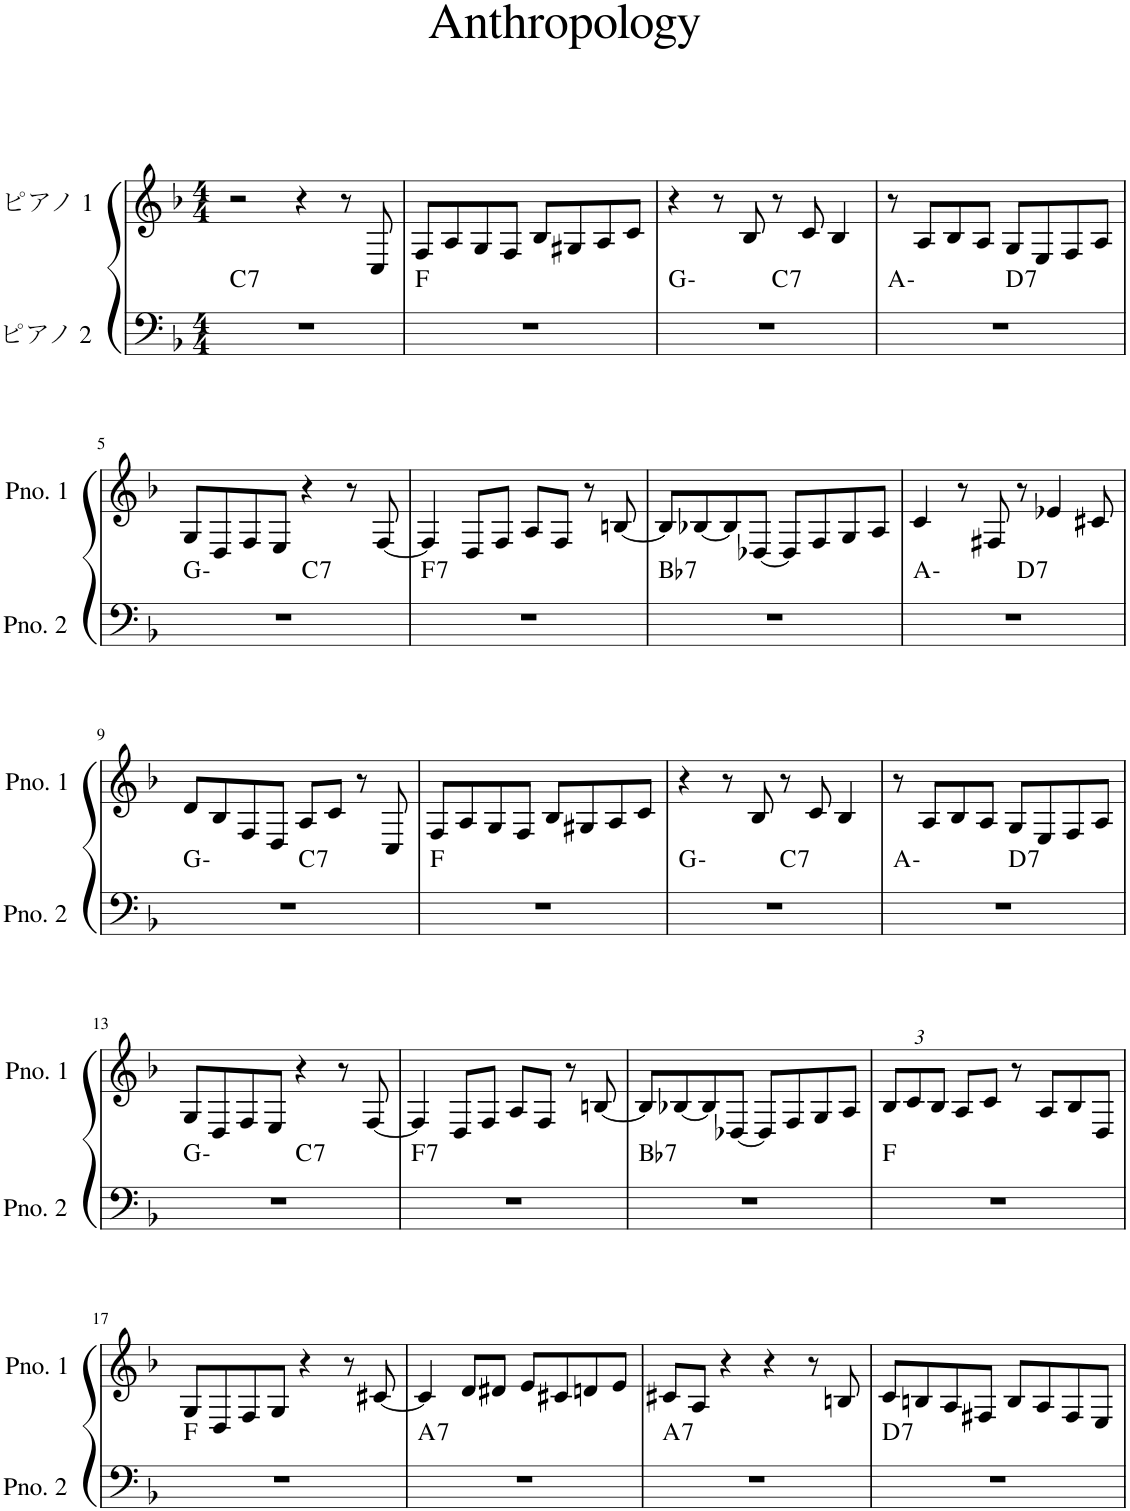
**kern	**harte	**kern
*part2	*part2	*part1
*staff2	*	*staff1
*I"ピアノ 2	*	*I"ピアノ 1
*clefF4	*	*clefG2
*k[b-]	*	*k[b-]
*M4/4	*	*M4/4
=1	=1	=1
!	!LO:H:kt=7	!
1r	C:7	2r
.	.	4r
.	.	8r
.	.	8C/
=2	=2	=2
1r	F:maj	8F/L
.	.	8A/
.	.	8G/
.	.	8F/J
.	.	8B-/L
.	.	8G#X/
.	.	8A/
.	.	8c/J
=3	=3	=3
*^	*	*
1r	2ryy	G:min	4r
.	.	.	8r
.	.	.	8B-/
!	!	!LO:H:kt=7	!
.	2ryy	C:7	8r
.	.	.	8c/
.	.	.	4B-/
=4	=4	=4	=4
1r	2ryy	A:min	8r
.	.	.	8A/L
.	.	.	8B-/
.	.	.	8A/J
!	!	!LO:H:kt=7	!
.	2ryy	D:7	8G/L
.	.	.	8E/
.	.	.	8F/
.	.	.	8A/J
!!LO:LB:g=z
=5	=5	=5	=5
1r	2ryy	G:min	8G/L
.	.	.	8D/
.	.	.	8F/
.	.	.	8E/J
!	!	!LO:H:kt=7	!
.	2ryy	C:7	4r
.	.	.	8r
.	.	.	[8F/
=6	=6	=6	=6
!	!	!LO:H:kt=7	!
*v	*v	*	*
1r	F:7	4F/]
.	.	8D/L
.	.	8F/J
.	.	8A/L
.	.	8F/J
.	.	8r
.	.	[8Bn/
=7	=7	=7
!	!LO:H:kt=7	!
1r	Bb:7	8B/L]
.	.	[8B-X/
.	.	8B-/]
.	.	[8D-X/J
.	.	8D-/L]
.	.	8F/
.	.	8G/
.	.	8A/J
=8	=8	=8
*^	*	*
1r	2ryy	A:min	4c/
.	.	.	8r
.	.	.	8F#X/
!	!	!LO:H:kt=7	!
.	2ryy	D:7	8r
.	.	.	4e-X/
.	.	.	8c#X/
!!LO:LB:g=z
=9	=9	=9	=9
1r	2ryy	G:min	8d/L
.	.	.	8B-/
.	.	.	8F/
.	.	.	8D/J
!	!	!LO:H:kt=7	!
.	2ryy	C:7	8A/L
.	.	.	8c/J
.	.	.	8r
.	.	.	8C/
*v	*v	*	*
=10	=10	=10
1r	F:maj	8F/L
.	.	8A/
.	.	8G/
.	.	8F/J
.	.	8B-/L
.	.	8G#X/
.	.	8A/
.	.	8c/J
=11	=11	=11
*^	*	*
1r	2ryy	G:min	4r
.	.	.	8r
.	.	.	8B-/
!	!	!LO:H:kt=7	!
.	2ryy	C:7	8r
.	.	.	8c/
.	.	.	4B-/
=12	=12	=12	=12
1r	2ryy	A:min	8r
.	.	.	8A/L
.	.	.	8B-/
.	.	.	8A/J
!	!	!LO:H:kt=7	!
.	2ryy	D:7	8G/L
.	.	.	8E/
.	.	.	8F/
.	.	.	8A/J
!!LO:LB:g=z
=13	=13	=13	=13
1r	2ryy	G:min	8G/L
.	.	.	8D/
.	.	.	8F/
.	.	.	8E/J
!	!	!LO:H:kt=7	!
.	2ryy	C:7	4r
.	.	.	8r
.	.	.	[8F/
=14	=14	=14	=14
!	!	!LO:H:kt=7	!
*v	*v	*	*
1r	F:7	4F/]
.	.	8D/L
.	.	8F/J
.	.	8A/L
.	.	8F/J
.	.	8r
.	.	[8Bn/
=15	=15	=15
!	!LO:H:kt=7	!
1r	Bb:7	8B/L]
.	.	[8B-X/
.	.	8B-/]
.	.	[8D-X/J
.	.	8D-/L]
.	.	8F/
.	.	8G/
.	.	8A/J
=16	=16	=16
*	*	*Xbrackettup
1r	F:maj	12B-/L
.	.	12c/
.	.	12B-/J
.	.	8A/L
.	.	8c/J
.	.	8r
.	.	8A/L
.	.	8B-/
.	.	8D/J
!!LO:LB:g=z
=17	=17	=17
1r	F:maj	8G/L
.	.	8D/
.	.	8F/
.	.	8G/J
.	.	4r
.	.	8r
.	.	[8c#X/
=18	=18	=18
!	!LO:H:kt=7	!
1r	A:7	4c#/]
.	.	8d/L
.	.	8d#X/J
.	.	8e/L
.	.	8c#X/
.	.	8dn/
.	.	8e/J
=19	=19	=19
!	!LO:H:kt=7	!
1r	A:7	8c#X/L
.	.	8A/J
.	.	4r
.	.	4r
.	.	8r
.	.	8Bn/
=20	=20	=20
!	!LO:H:kt=7	!
1r	D:7	8c/L
.	.	8Bn/
.	.	8A/
.	.	8F#X/J
.	.	8B/L
.	.	8A/
.	.	8F#/
.	.	8E/J
=	=	=
*-	*-	*-
